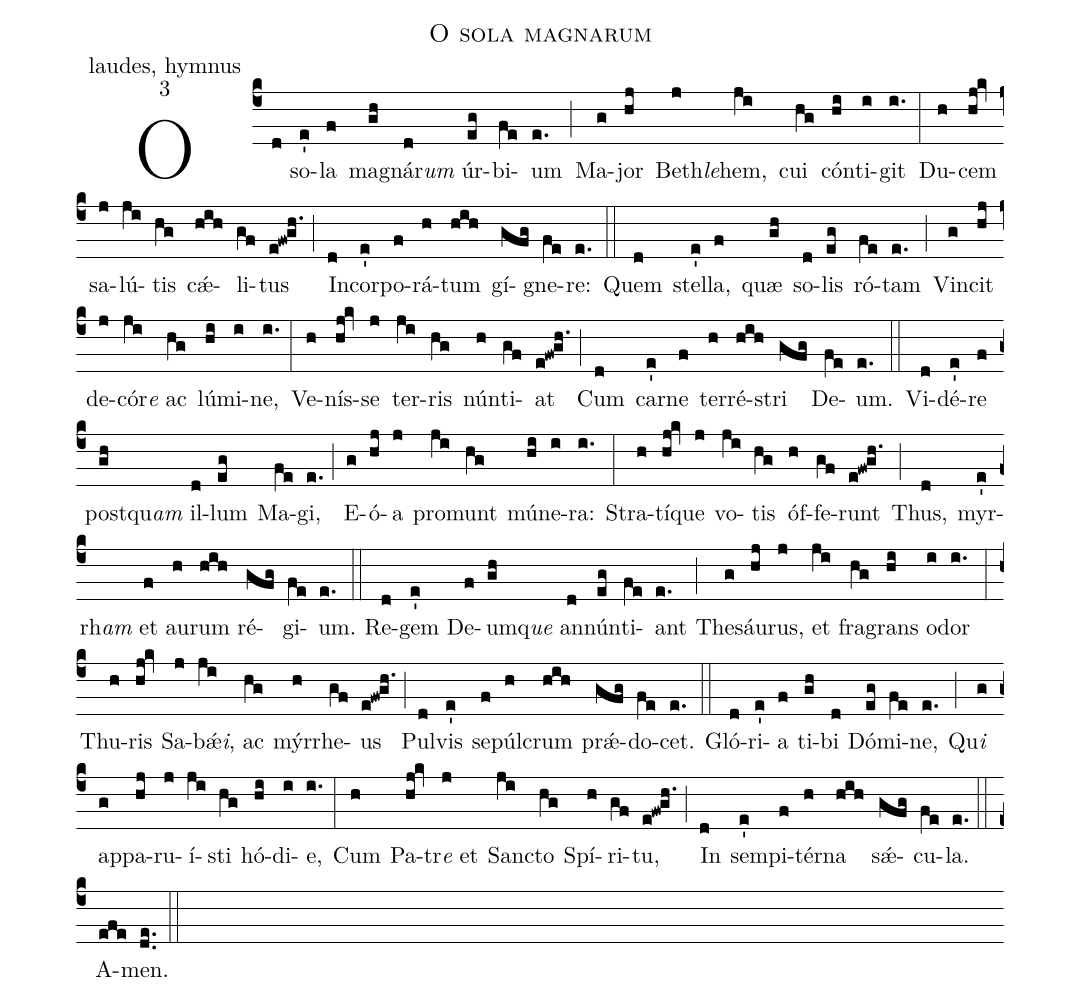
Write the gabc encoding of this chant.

name: O sola magnarum;
office-part: laudes, hymnus;
mode: 3;
%%
(c4) O(d) so(e')la(f) ma(gh)gná(d)r<i>um</i> {úr}(eg)bi(fe)um(e.) (;)
Ma(g)jor(hj) Beth(j)<i>le</i>{hem,}(ji) cui(hg) cón(hi)ti(i)git(i.) (:)
Du(h)cem(hj!kv) sa(j)lú(ji)tis(hg) c<sp>'ae</sp>(hih)li(gf)tus(e!fw!gh.) (;)
In(d)cor(e')po(f)rá(h)tum(hih) gí(gfg)gne(fe)re:(e.) (::)

Quem(d) stel(e')la,(f) quæ(gh) so(d)lis(eg) ró(fe)tam(e.) (;)
Vin(g)cit(hj) de(j)có(ji)r<i>e</i> {ac}(hg) lú(hi)mi(i)ne,(i.) (:)
Ve(h)nís(hj!kv)se(j) ter(ji)ris(hg) nún(h)ti(gf)at(e!fw!gh.) (;)
Cum(d) car(e')ne(f) ter(h)ré(hih)stri(gfg) De(fe)um.(e.) (::)

Vi(d)dé(e')re(f) post(gh)qu<i>am</i> {il}(d)lum(eg) Ma(fe)gi,(e.)
(;) E(g)ó(hj)a(j) pro(ji)munt(hg) mú(hi)ne(i)ra:(i.) (:)
Stra(h)tí(hj!kv)que(j) vo(ji)tis(hg) óf(h)fe(gf)runt(e!fw!gh.) (;)
Thus,(d) myr(e')rh<i>am</i> {et}(f) au(h)rum(hih) ré(gfg)gi(fe)um.(e.) (::)

Re(d)gem(e') De(f)um(gh)q<i>ue</i> {an}(d)nún(eg)ti(fe)ant(e.) (;)
The(g)sáu(hj)rus,(j) et(ji) fra(hg)grans(hi) o(i)dor(i.) (:)
Thu(h)ris(hj!kv) Sa(j)b<sp>'ae</sp>(ji)<i>i</i>, {ac}(hg) mýr(h)rhe(gf)us(e!fw!gh.) (;)
Pul(d)vis(e') se(f)púl(h)crum(hih) pr<sp>'ae</sp>(gfg)do(fe)cet.(e.) (::)

Gló(d)ri(e')a(f) ti(gh)bi(d) Dó(eg)mi(fe)ne,(e.) (;)
Qu<i>i</i>(g) ap(g)pa(hj)ru(j)í(ji)sti(hg) hó(hi)di(i)e,(i.) (:)
Cum(h) Pa(hj!kv)tr<i>e</i> et(j) San(ji)cto(hg) Spí(h)ri(gf)tu,(e!fw!gh.) (;)
In(d) sem(e')pi(f)tér(h)na(hih) s<sp>'ae</sp>(gfg)cu(fe)la.(e.) (::)
A(efe)men.(de..) (::)
